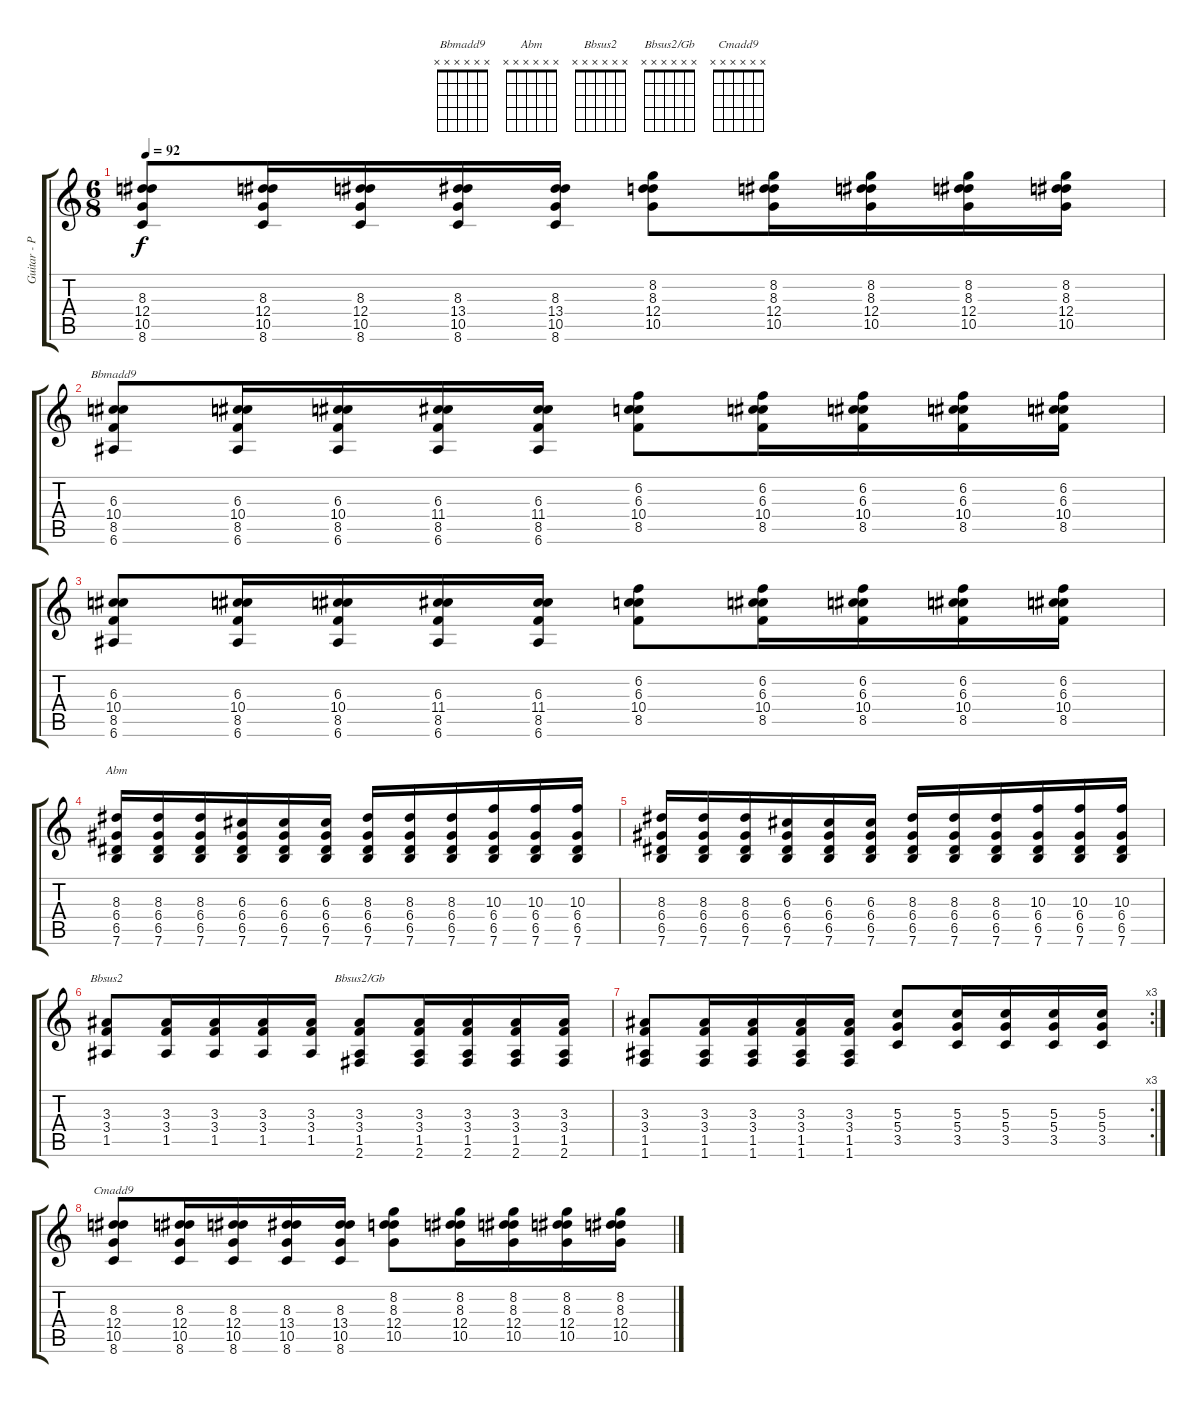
\track ("Guitar - Peter Lindgren" "Guitar - P") {instrument distortionguitar}
\staff {score tabs}
\tuning (E4 B3 G3 D3 A2 E2) {hide}
\chord ("Bbmadd9" x x x x x x)
\chord ("Abm" x x x x x x)
\chord ("Bbsus2" x x x x x x)
\chord ("Bbsus2/Gb" x x x x x x)
\chord ("Cmadd9" x x x x x x)
\ts (6 8)
\tempo 92
\clef g2
\ks aminor
(8.3 12.4 10.5 8.6).8{dy f} (8.3 12.4 10.5 8.6).16 (8.3 12.4 10.5 8.6).16 (8.3 13.4 10.5 8.6).16 (8.3 13.4 10.5 8.6).16 (8.2 8.3 12.4 10.5).8 (8.2 8.3 12.4 10.5).16 (8.2 8.3 12.4 10.5).16 (8.2 8.3 12.4 10.5).16 (8.2 8.3 12.4 10.5).16 |
(6.3 10.4 8.5 6.6).8{ch "Bbmadd9"} (6.3 10.4 8.5 6.6).16 (6.3 10.4 8.5 6.6).16 (6.3 11.4 8.5 6.6).16 (6.3 11.4 8.5 6.6).16 (6.2 6.3 10.4 8.5).8 (6.2 6.3 10.4 8.5).16 (6.2 6.3 10.4 8.5).16 (6.2 6.3 10.4 8.5).16 (6.2 6.3 10.4 8.5).16 |
(6.3 10.4 8.5 6.6).8 (6.3 10.4 8.5 6.6).16 (6.3 10.4 8.5 6.6).16 (6.3 11.4 8.5 6.6).16 (6.3 11.4 8.5 6.6).16 (6.2 6.3 10.4 8.5).8 (6.2 6.3 10.4 8.5).16 (6.2 6.3 10.4 8.5).16 (6.2 6.3 10.4 8.5).16 (6.2 6.3 10.4 8.5).16 |
(8.3 6.4 6.5 7.6).16{ch "Abm"} (8.3 6.4 6.5 7.6).16 (8.3 6.4 6.5 7.6).16 (6.3 6.4 6.5 7.6).16 (6.3 6.4 6.5 7.6).16 (6.3 6.4 6.5 7.6).16 (8.3 6.4 6.5 7.6).16 (8.3 6.4 6.5 7.6).16 (8.3 6.4 6.5 7.6).16 (10.3 6.4 6.5 7.6).16 (10.3 6.4 6.5 7.6).16 (10.3 6.4 6.5 7.6).16 |
(8.3 6.4 6.5 7.6).16 (8.3 6.4 6.5 7.6).16 (8.3 6.4 6.5 7.6).16 (6.3 6.4 6.5 7.6).16 (6.3 6.4 6.5 7.6).16 (6.3 6.4 6.5 7.6).16 (8.3 6.4 6.5 7.6).16 (8.3 6.4 6.5 7.6).16 (8.3 6.4 6.5 7.6).16 (10.3 6.4 6.5 7.6).16 (10.3 6.4 6.5 7.6).16 (10.3 6.4 6.5 7.6).16 |
(3.3 3.4 1.5).8{ch "Bbsus2"} (3.3 3.4 1.5).16 (3.3 3.4 1.5).16 (3.3 3.4 1.5).16 (3.3 3.4 1.5).16 (3.3 3.4 1.5 2.6).8{ch "Bbsus2/Gb"} (3.3 3.4 1.5 2.6).16 (3.3 3.4 1.5 2.6).16 (3.3 3.4 1.5 2.6).16 (3.3 3.4 1.5 2.6).16 |
\rc 3
(3.3 3.4 1.5 1.6).8 (3.3 3.4 1.5 1.6).16 (3.3 3.4 1.5 1.6).16 (3.3 3.4 1.5 1.6).16 (3.3 3.4 1.5 1.6).16 (5.3 5.4 3.5).8 (5.3 5.4 3.5).16 (5.3 5.4 3.5).16 (5.3 5.4 3.5).16 (5.3 5.4 3.5).16 |
(8.3 12.4 10.5 8.6).8{ch "Cmadd9" instrument distortionguitar} (8.3 12.4 10.5 8.6).16 (8.3 12.4 10.5 8.6).16 (8.3 13.4 10.5 8.6).16 (8.3 13.4 10.5 8.6).16 (8.2 8.3 12.4 10.5).8 (8.2 8.3 12.4 10.5).16 (8.2 8.3 12.4 10.5).16 (8.2 8.3 12.4 10.5).16 (8.2 8.3 12.4 10.5).16
